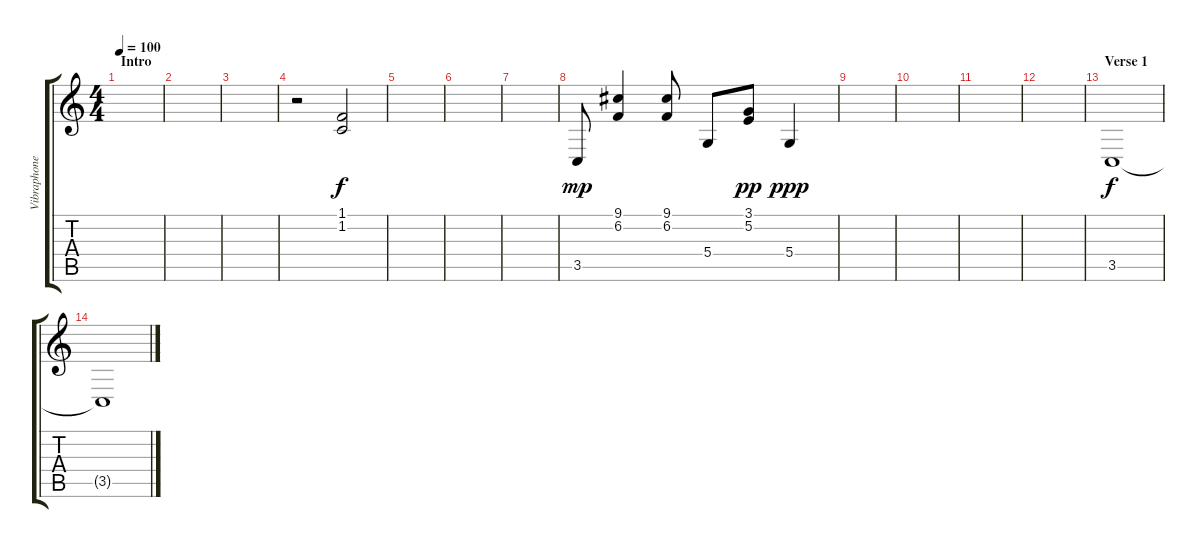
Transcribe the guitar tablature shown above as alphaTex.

\track ("Vibraphone/Guitar" "Vibraphone") {instrument vibraphone}
\staff {score tabs}
\tuning (E4 B3 G3 D3 A2 E2) {hide}
\ts (4 4)
\section ("" "Intro")
\tempo 100
\clef g2
\ks c
|
|
|
r.2 (1.1 1.2).2{instrument reversecymbal} |
\section ("" "")
|
|
|
3.5.8{dy mp instrument vibraphone} (9.1 6.2).4 (9.1 6.2).8 5.4.8 (3.1 5.2).8{dy pp} 5.4.4{dy ppp} |
\section ("" "")
|
|
|
|
\section ("" "Verse 1")
3.5.1{dy f} |
3.5{t}.1
